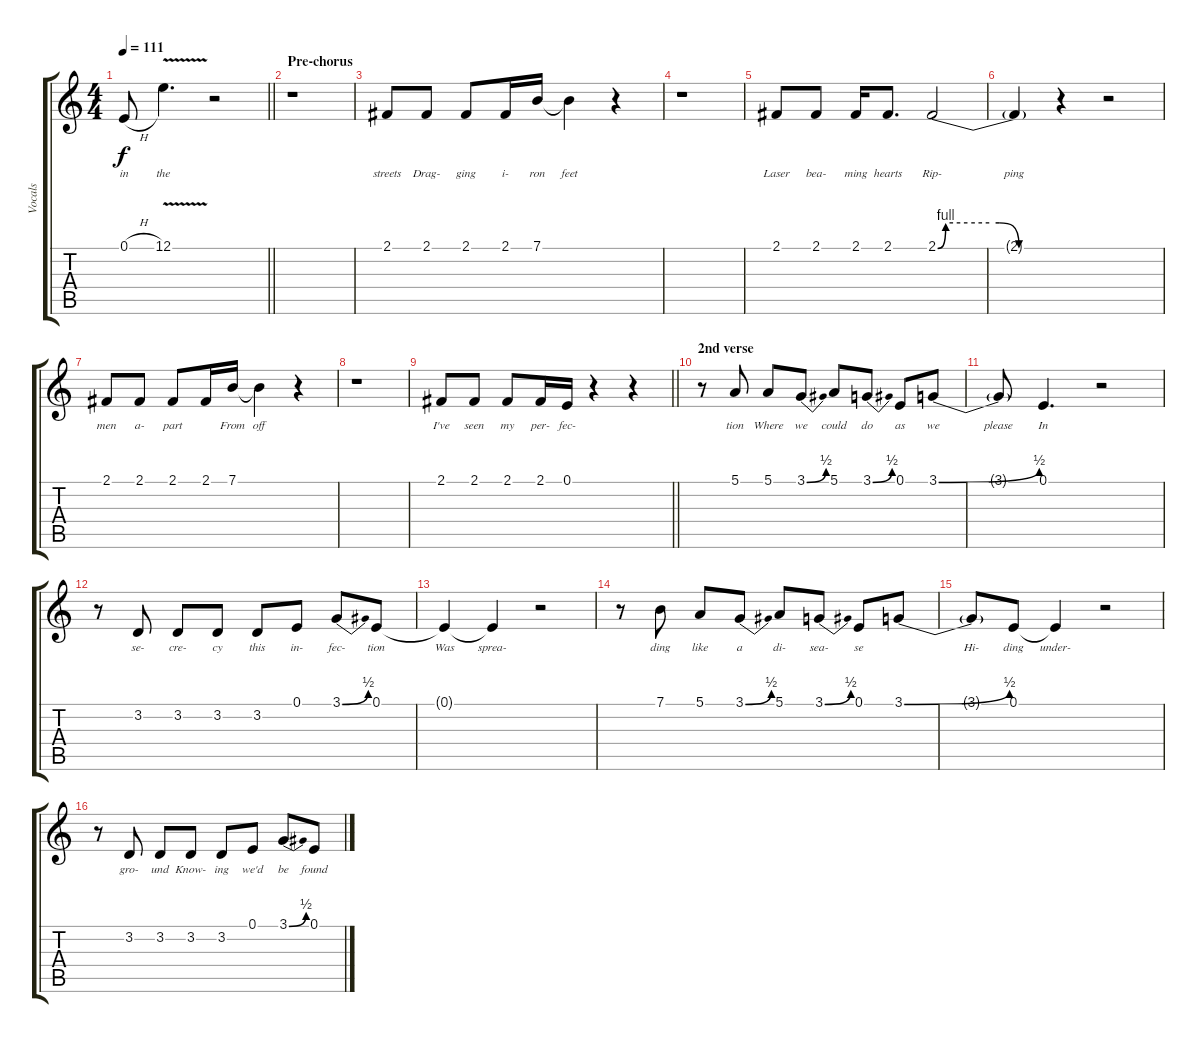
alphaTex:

\track ("Vocals" "Vocals") {instrument choiraahs}
\staff {score tabs}
\tuning (E4 B3 G3 D3 A2 E2) {hide}
\ts (4 4)
\tempo 111
\clef g2
\barLineRight lightlight
\ks c
0.1{h}.8{lyrics (0 "in") lyrics (1 "") lyrics (2 "") lyrics (3 "") lyrics (4 "") dy f} 12.1{v}.4{d lyrics (0 "the") lyrics (1 "") lyrics (2 "") lyrics (3 "") lyrics (4 "")} r.2 |
\section ("" "Pre-chorus")
r.1 |
2.1.8{lyrics (0 "streets") lyrics (1 "") lyrics (2 "") lyrics (3 "") lyrics (4 "")} 2.1.8{lyrics (0 "Drag-") lyrics (1 "") lyrics (2 "") lyrics (3 "") lyrics (4 "")} 2.1.8{lyrics (0 "ging") lyrics (1 "") lyrics (2 "") lyrics (3 "") lyrics (4 "")} 2.1.16{lyrics (0 "i-") lyrics (1 "") lyrics (2 "") lyrics (3 "") lyrics (4 "")} 7.1.16{lyrics (0 "ron") lyrics (1 "") lyrics (2 "") lyrics (3 "") lyrics (4 "")} 7.1{t}.4{lyrics (0 "feet") lyrics (1 "") lyrics (2 "") lyrics (3 "") lyrics (4 "")} r.4 |
r.1 |
2.1.8{lyrics (0 "Laser") lyrics (1 "") lyrics (2 "") lyrics (3 "") lyrics (4 "")} 2.1.8{lyrics (0 "bea-") lyrics (1 "") lyrics (2 "") lyrics (3 "") lyrics (4 "")} 2.1.16{lyrics (0 "ming") lyrics (1 "") lyrics (2 "") lyrics (3 "") lyrics (4 "")} 2.1.8{d lyrics (0 "hearts") lyrics (1 "") lyrics (2 "") lyrics (3 "") lyrics (4 "")} 2.1{be (custom 0 0 4 4 15 4 26 4 31 4 41 0 60 0)}.2{lyrics (0 "Rip-") lyrics (1 "") lyrics (2 "") lyrics (3 "") lyrics (4 "")} |
2.1{t}.4{lyrics (0 "ping") lyrics (1 "") lyrics (2 "") lyrics (3 "") lyrics (4 "")} r.4 r.2 |
2.1.8{lyrics (0 "men") lyrics (1 "") lyrics (2 "") lyrics (3 "") lyrics (4 "")} 2.1.8{lyrics (0 "a-") lyrics (1 "") lyrics (2 "") lyrics (3 "") lyrics (4 "")} 2.1.8{lyrics (0 "part") lyrics (1 "") lyrics (2 "") lyrics (3 "") lyrics (4 "")} 2.1.16{lyrics (0 "") lyrics (1 "") lyrics (2 "") lyrics (3 "") lyrics (4 "")} 7.1.16{lyrics (0 "From") lyrics (1 "") lyrics (2 "") lyrics (3 "") lyrics (4 "")} 7.1{t}.4{lyrics (0 "off") lyrics (1 "") lyrics (2 "") lyrics (3 "") lyrics (4 "")} r.4 |
r.1 |
\barLineRight lightlight
2.1.8{lyrics (0 "I've") lyrics (1 "") lyrics (2 "") lyrics (3 "") lyrics (4 "")} 2.1.8{lyrics (0 "seen") lyrics (1 "") lyrics (2 "") lyrics (3 "") lyrics (4 "")} 2.1.8{lyrics (0 "my") lyrics (1 "") lyrics (2 "") lyrics (3 "") lyrics (4 "")} 2.1.16{lyrics (0 "per-") lyrics (1 "") lyrics (2 "") lyrics (3 "") lyrics (4 "")} 0.1.16{lyrics (0 "fec-") lyrics (1 "") lyrics (2 "") lyrics (3 "") lyrics (4 "")} r.4 r.4 |
\section ("" "2nd verse")
r.8 5.1.8{lyrics (0 "tion") lyrics (1 "") lyrics (2 "") lyrics (3 "") lyrics (4 "")} 5.1.8{lyrics (0 "Where") lyrics (1 "") lyrics (2 "") lyrics (3 "") lyrics (4 "")} 3.1{be (bend 0 0 60 2)}.8{lyrics (0 "we") lyrics (1 "") lyrics (2 "") lyrics (3 "") lyrics (4 "")} 5.1.8{lyrics (0 "could") lyrics (1 "") lyrics (2 "") lyrics (3 "") lyrics (4 "")} 3.1{be (bend 0 0 60 2)}.8{lyrics (0 "do") lyrics (1 "") lyrics (2 "") lyrics (3 "") lyrics (4 "")} 0.1.8{lyrics (0 "as") lyrics (1 "") lyrics (2 "") lyrics (3 "") lyrics (4 "")} 3.1{be (bend 0 0 60 2)}.8{lyrics (0 "we") lyrics (1 "") lyrics (2 "") lyrics (3 "") lyrics (4 "")} |
3.1{t}.8{lyrics (0 "please") lyrics (1 "") lyrics (2 "") lyrics (3 "") lyrics (4 "")} 0.1.4{d lyrics (0 "In") lyrics (1 "") lyrics (2 "") lyrics (3 "") lyrics (4 "")} r.2 |
r.8 3.2.8{lyrics (0 "se-") lyrics (1 "") lyrics (2 "") lyrics (3 "") lyrics (4 "")} 3.2.8{lyrics (0 "cre-") lyrics (1 "") lyrics (2 "") lyrics (3 "") lyrics (4 "")} 3.2.8{lyrics (0 "cy") lyrics (1 "") lyrics (2 "") lyrics (3 "") lyrics (4 "")} 3.2.8{lyrics (0 "this") lyrics (1 "") lyrics (2 "") lyrics (3 "") lyrics (4 "")} 0.1.8{lyrics (0 "in-") lyrics (1 "") lyrics (2 "") lyrics (3 "") lyrics (4 "")} 3.1{be (bend 0 0 60 2)}.8{lyrics (0 "fec-") lyrics (1 "") lyrics (2 "") lyrics (3 "") lyrics (4 "")} 0.1.8{lyrics (0 "tion") lyrics (1 "") lyrics (2 "") lyrics (3 "") lyrics (4 "")} |
0.1{t}.4{lyrics (0 "Was") lyrics (1 "") lyrics (2 "") lyrics (3 "") lyrics (4 "")} 0.1{t}.4{lyrics (0 "sprea-") lyrics (1 "") lyrics (2 "") lyrics (3 "") lyrics (4 "")} r.2 |
r.8 7.1.8{lyrics (0 "ding") lyrics (1 "") lyrics (2 "") lyrics (3 "") lyrics (4 "")} 5.1.8{lyrics (0 "like") lyrics (1 "") lyrics (2 "") lyrics (3 "") lyrics (4 "")} 3.1{be (bend 0 0 60 2)}.8{lyrics (0 "a") lyrics (1 "") lyrics (2 "") lyrics (3 "") lyrics (4 "")} 5.1.8{lyrics (0 "di-") lyrics (1 "") lyrics (2 "") lyrics (3 "") lyrics (4 "")} 3.1{be (bend 0 0 60 2)}.8{lyrics (0 "sea-") lyrics (1 "") lyrics (2 "") lyrics (3 "") lyrics (4 "")} 0.1.8{lyrics (0 "se") lyrics (1 "") lyrics (2 "") lyrics (3 "") lyrics (4 "")} 3.1{be (bend 0 0 60 2)}.8{lyrics (0 "") lyrics (1 "") lyrics (2 "") lyrics (3 "") lyrics (4 "")} |
3.1{t}.8{lyrics (0 "Hi-") lyrics (1 "") lyrics (2 "") lyrics (3 "") lyrics (4 "")} 0.1.8{lyrics (0 "ding") lyrics (1 "") lyrics (2 "") lyrics (3 "") lyrics (4 "")} 0.1{t}.4{lyrics (0 "under-") lyrics (1 "") lyrics (2 "") lyrics (3 "") lyrics (4 "")} r.2 |
r.8 3.2.8{lyrics (0 "gro-") lyrics (1 "") lyrics (2 "") lyrics (3 "") lyrics (4 "")} 3.2.8{lyrics (0 "und") lyrics (1 "") lyrics (2 "") lyrics (3 "") lyrics (4 "")} 3.2.8{lyrics (0 "Know-") lyrics (1 "") lyrics (2 "") lyrics (3 "") lyrics (4 "")} 3.2.8{lyrics (0 "ing") lyrics (1 "") lyrics (2 "") lyrics (3 "") lyrics (4 "")} 0.1.8{lyrics (0 "we'd") lyrics (1 "") lyrics (2 "") lyrics (3 "") lyrics (4 "")} 3.1{be (bend 0 0 60 2)}.8{lyrics (0 "be") lyrics (1 "") lyrics (2 "") lyrics (3 "") lyrics (4 "")} 0.1.8{lyrics (0 "found") lyrics (1 "") lyrics (2 "") lyrics (3 "") lyrics (4 "")}
